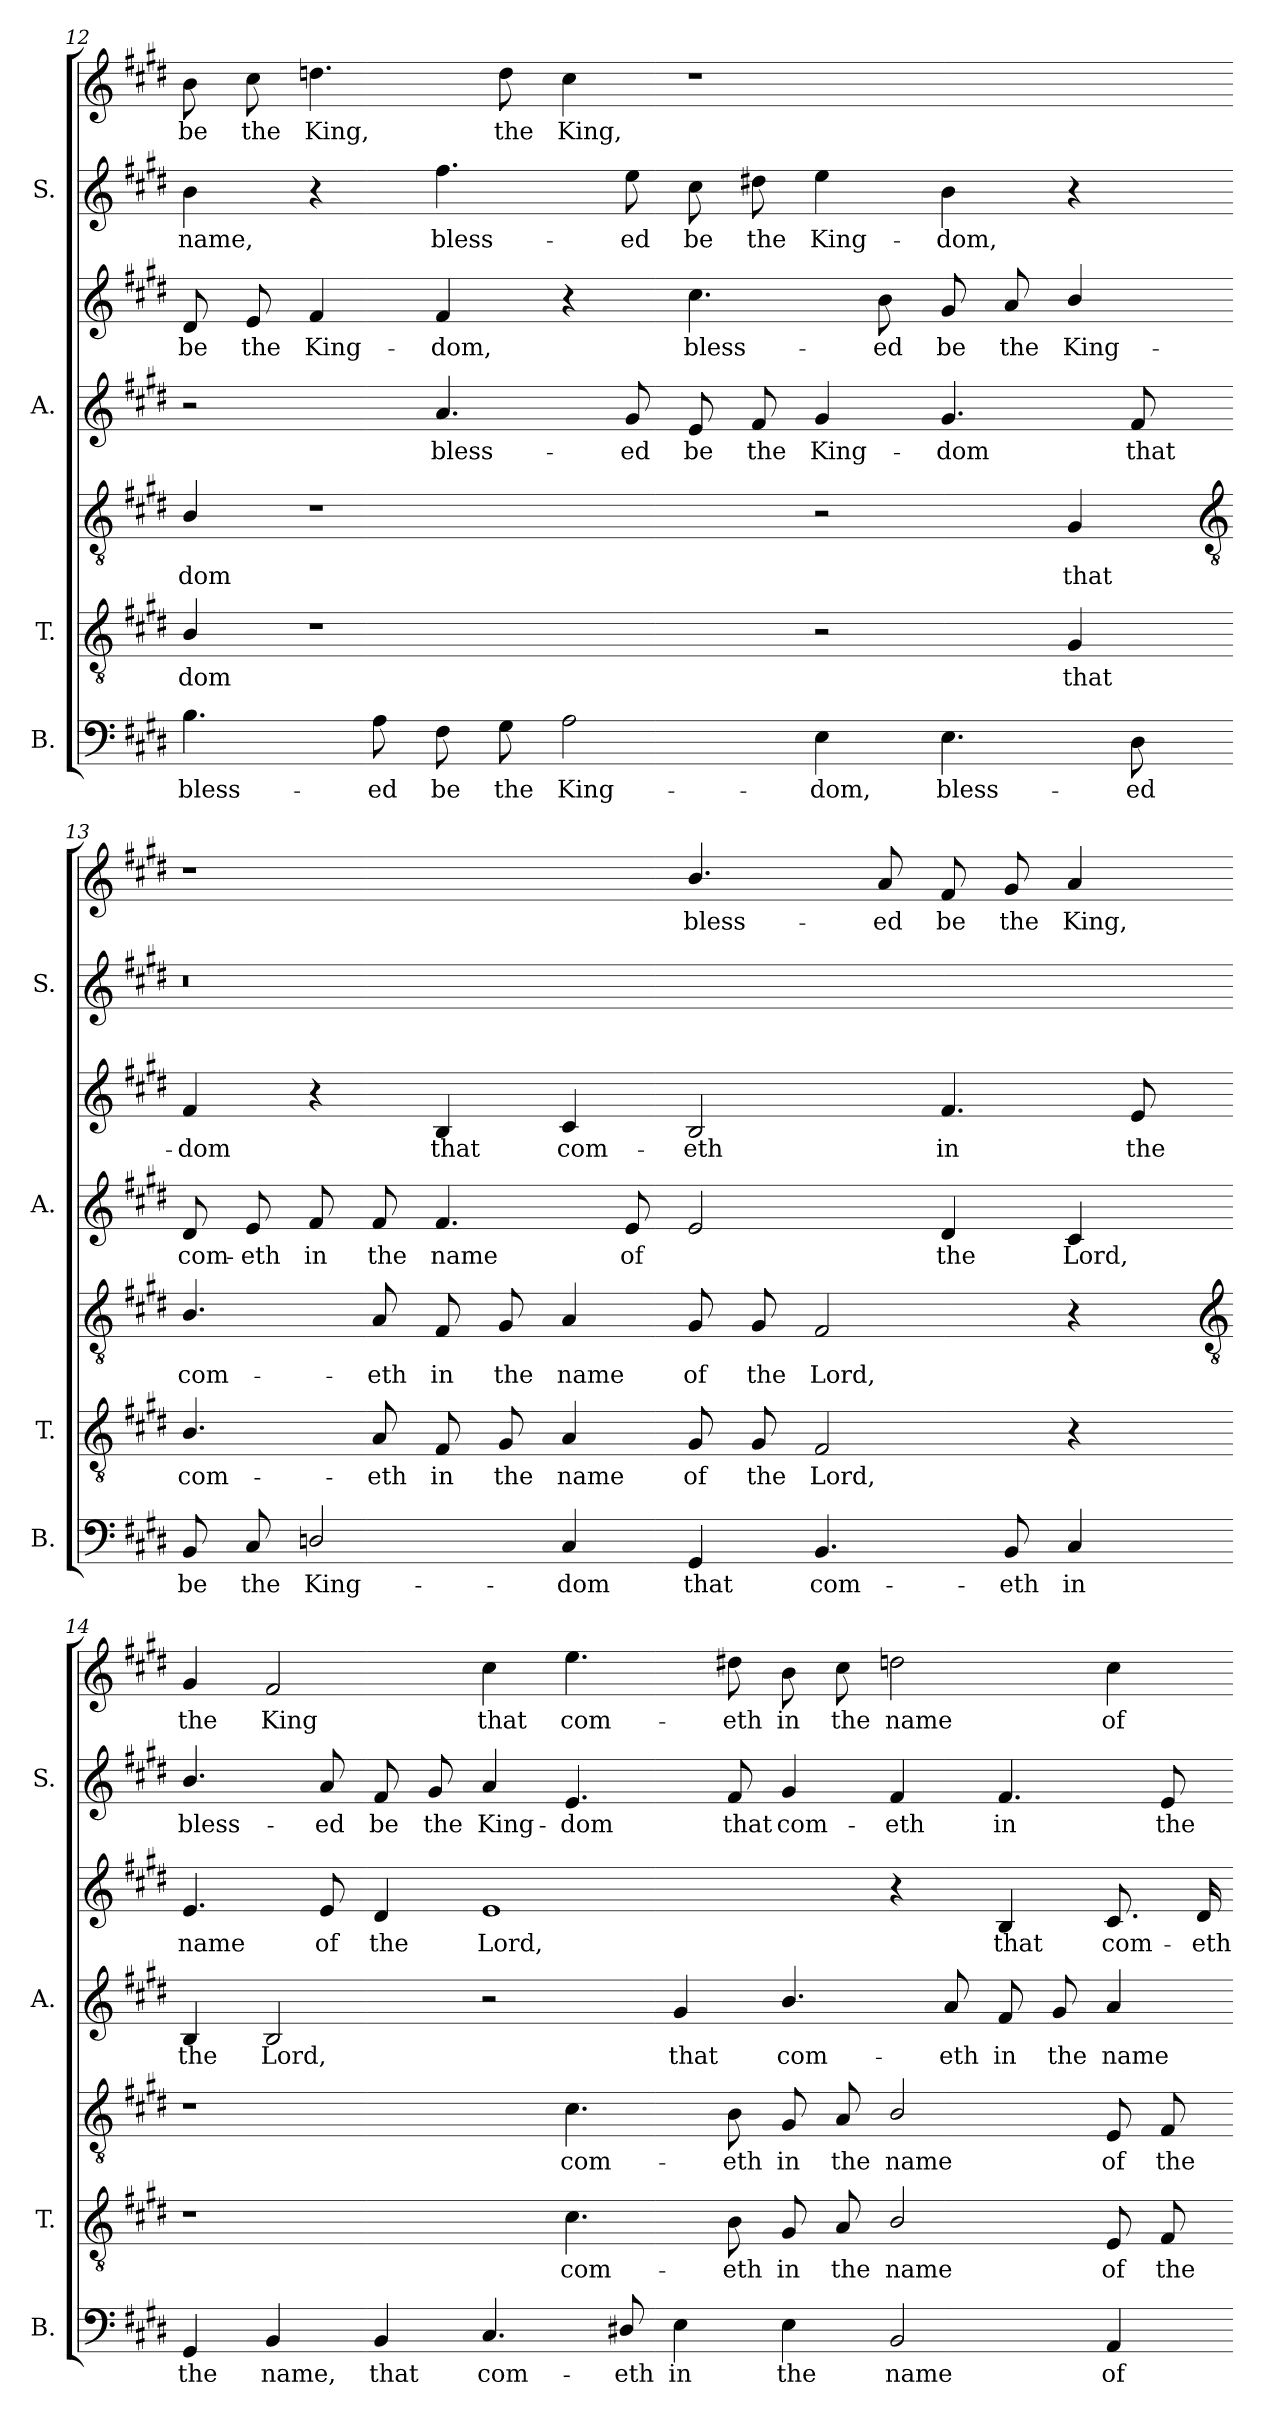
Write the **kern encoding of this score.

**kern	**text	**kern	**text	**kern	**text	**kern	**text	**kern	**text	**kern	**text	**kern	**text
*part4	*part4	*part3	*part3	*part3	*part3	*part2	*part2	*part2	*part2	*part1	*part1	*part1	*part1
*staff7	*staff7	*staff6	*staff6	*staff5	*staff5	*staff4	*staff4	*staff3	*staff3	*staff2	*staff2	*staff1	*staff1
*I"B.	*	*I"T.	*	*	*	*I"A.	*	*	*	*I"S.	*	*	*
*I'B.	*	*I'T.	*	*	*	*I'A.	*	*	*	*I'S.	*	*	*
!!LO:LB:g=z
*clefF4	*	*clefGv2	*	*clefGv2	*	*clefG2	*	*clefG2	*	*clefG2	*	*clefG2	*
*k[f#c#g#d#]	*	*k[f#c#g#d#]	*	*k[f#c#g#d#]	*	*k[f#c#g#d#]	*	*k[f#c#g#d#]	*	*k[f#c#g#d#]	*	*k[f#c#g#d#]	*
*E:	*	*E:	*	*E:	*	*E:	*	*E:	*	*E:	*	*E:	*
=12	=12	=12	=12	=12	=12	=12	=12	=12	=12	=12	=12	=12	=12
!	!LO:LY:b	!	!LO:LY:b	!	!LO:LY:b	!	!	!	!LO:LY:b	!	!LO:LY:b	!	!LO:LY:b
4.B	bless-	4B/	-dom	4B/	-dom	2r	.	8d#	be	4b	name,	8b	be
!	!	!	!	!	!	!	!	!	!LO:LY:b	!	!	!	!LO:LY:b
.	.	.	.	.	.	.	.	8e	the	.	.	8cc#	the
!	!	!	!	!	!	!	!	!	!LO:LY:b	!	!	!	!LO:LY:b
.	.	1r	.	1r	.	.	.	4f#	King-	4r	.	4.ddn	King,
!	!LO:LY:b	!	!	!	!	!	!	!	!	!	!	!	!
8A	-ed	.	.	.	.	.	.	.	.	.	.	.	.
!	!LO:LY:b	!	!	!	!	!	!LO:LY:b	!	!LO:LY:b	!	!LO:LY:b	!	!
8F#	be	.	.	.	.	4.a	-bless-	4f#	-dom,	4.ff#	bless-	.	.
!	!LO:LY:b	!	!	!	!	!	!	!	!	!	!	!	!LO:LY:b
8G#	the	.	.	.	.	.	.	.	.	.	.	8dd	the
!	!LO:LY:b	!	!	!	!	!	!	!	!	!	!	!	!LO:LY:b
2A	King-	.	.	.	.	.	.	4r	.	.	.	4cc#	King,
!	!	!	!	!	!	!	!LO:LY:b	!	!	!	!LO:LY:b	!	!
.	.	.	.	.	.	8g#	-ed	.	.	8ee	-ed	.	.
!	!	!	!	!	!	!	!LO:LY:b	!	!LO:LY:b	!	!LO:LY:b	!	!
.	.	.	.	.	.	8e	be	4.cc#	bless-	8cc#	be	1r	.
!	!	!	!	!	!	!	!LO:LY:b	!	!	!	!LO:LY:b	!	!
.	.	.	.	.	.	8f#	the	.	.	8dd#X	the	.	.
!	!LO:LY:b	!	!	!	!	!	!LO:LY:b	!	!	!	!LO:LY:b	!	!
4E	-dom,	2r	.	2r	.	4g#	King-	.	.	4ee	King-	.	.
!	!	!	!	!	!	!	!	!	!LO:LY:b	!	!	!	!
.	.	.	.	.	.	.	.	8b	-ed	.	.	.	.
!	!LO:LY:b	!	!	!	!	!	!LO:LY:b	!	!LO:LY:b	!	!LO:LY:b	!	!
4.E	bless-	.	.	.	.	4.g#	-dom	8g#	be	4b	-dom,	.	.
!	!	!	!	!	!	!	!	!	!LO:LY:b	!	!	!	!
.	.	.	.	.	.	.	.	8a	the	.	.	.	.
!	!	!	!LO:LY:b	!	!LO:LY:b	!	!	!	!LO:LY:b	!	!	!	!
.	.	4G#	that	4G#	that	.	.	4b/	King-	4r	.	.	.
!	!LO:LY:b	!	!	!	!	!	!LO:LY:b	!	!	!	!	!	!
8D#	-ed	.	.	.	.	8f#	that	.	.	.	.	.	.
!!LO:LB:g=z
=13-	=13-	=13-	=13-	=13-	=13-	=13-	=13-	=13-	=13-	=13-	=13-	=13-	=13-
*	*	*	*	*clefGv2	*	*	*	*	*	*	*	*	*
!	!LO:LY:b	!	!LO:LY:b	!	!LO:LY:b	!	!LO:LY:b	!	!LO:LY:b	!	!	!	!
8BB	be	4.B/	com-	4.B/	com-	8d#	com-	4f#	dom	0r	.	1r	.
!	!LO:LY:b	!	!	!	!	!	!LO:LY:b	!	!	!	!	!	!
8C#	the	.	.	.	.	8e	-eth	.	.	.	.	.	.
!	!LO:LY:b	!	!	!	!	!	!LO:LY:b	!	!	!	!	!	!
2Dn/	King-	.	.	.	.	8f#	in	4r	.	.	.	.	.
!	!	!	!LO:LY:b	!	!LO:LY:b	!	!LO:LY:b	!	!	!	!	!	!
.	.	8A	-eth	8A	-eth	8f#	the	.	.	.	.	.	.
!	!	!	!LO:LY:b	!	!LO:LY:b	!	!LO:LY:b	!	!LO:LY:b	!	!	!	!
.	.	8F#	in	8F#	in	4.f#	name	4B	that	.	.	.	.
!	!	!	!LO:LY:b	!	!LO:LY:b	!	!	!	!	!	!	!	!
.	.	8G#	the	8G#	the	.	.	.	.	.	.	.	.
!	!LO:LY:b	!	!LO:LY:b	!	!LO:LY:b	!	!	!	!LO:LY:b	!	!	!	!
4C#	-dom	4A	name	4A	name	.	.	4c#	com-	.	.	.	.
!	!	!	!	!	!	!	!LO:LY:b	!	!	!	!	!	!
.	.	.	.	.	.	8e	of	.	.	.	.	.	.
!	!LO:LY:b	!	!LO:LY:b	!	!LO:LY:b	!	!	!	!LO:LY:b	!	!	!	!LO:LY:b
4GG#	that	8G#	of	8G#	of	2e	.	2B	-eth	.	.	4.b/	bless-
!	!	!	!LO:LY:b	!	!LO:LY:b	!	!	!	!	!	!	!	!
.	.	8G#	the	8G#	the	.	.	.	.	.	.	.	.
!	!LO:LY:b	!	!LO:LY:b	!	!LO:LY:b	!	!	!	!	!	!	!	!
4.BB	com-	2F#	Lord,	2F#	Lord,	.	.	.	.	.	.	.	.
!	!	!	!	!	!	!	!	!	!	!	!	!	!LO:LY:b
.	.	.	.	.	.	.	.	.	.	.	.	8a	-ed
!	!	!	!	!	!	!	!LO:LY:b	!	!LO:LY:b	!	!	!	!LO:LY:b
.	.	.	.	.	.	4d#	the	4.f#	in	.	.	8f#	be
!	!LO:LY:b	!	!	!	!	!	!	!	!	!	!	!	!LO:LY:b
8BB	-eth	.	.	.	.	.	.	.	.	.	.	8g#	the
!	!LO:LY:b	!	!	!	!	!	!LO:LY:b	!	!	!	!	!	!LO:LY:b
4C#	in	4r	.	4r	.	4c#	Lord,	.	.	.	.	4a	King,
!	!	!	!	!	!	!	!	!	!LO:LY:b	!	!	!	!
.	.	.	.	.	.	.	.	8e	the	.	.	.	.
!!LO:LB:g=z
=14-	=14-	=14-	=14-	=14-	=14-	=14-	=14-	=14-	=14-	=14-	=14-	=14-	=14-
*	*	*	*	*clefGv2	*	*	*	*	*	*	*	*	*
!	!LO:LY:b	!	!	!	!	!	!LO:LY:b	!	!LO:LY:b	!	!LO:LY:b	!	!LO:LY:b
4GG#	the	1r	.	1r	.	4B	the	4.e	name	4.b/	bless-	4g#	the
!	!LO:LY:b	!	!	!	!	!	!LO:LY:b	!	!	!	!	!	!LO:LY:b
4BB	name,	.	.	.	.	2B	Lord,	.	.	.	.	2f#	King
!	!	!	!	!	!	!	!	!	!LO:LY:b	!	!LO:LY:b	!	!
.	.	.	.	.	.	.	.	8e	of	8a	-ed	.	.
!	!LO:LY:b	!	!	!	!	!	!	!	!LO:LY:b	!	!LO:LY:b	!	!
4BB	that	.	.	.	.	.	.	4d#	the	8f#	be	.	.
!	!	!	!	!	!	!	!	!	!	!	!LO:LY:b	!	!
.	.	.	.	.	.	.	.	.	.	8g#	the	.	.
!	!LO:LY:b	!	!	!	!	!	!	!	!LO:LY:b	!	!LO:LY:b	!	!LO:LY:b
4.C#	com-	.	.	.	.	2r	.	1e	Lord,	4a	King-	4cc#	that
!	!	!	!LO:LY:b	!	!LO:LY:b	!	!	!	!	!	!LO:LY:b	!	!LO:LY:b
.	.	4.c#	com-	4.c#	com-	.	.	.	.	4.e	-dom	4.ee	com-
!	!LO:LY:b	!	!	!	!	!	!	!	!	!	!	!	!
8D#/	-eth	.	.	.	.	.	.	.	.	.	.	.	.
!	!LO:LY:b	!	!	!	!	!	!LO:LY:b	!	!	!	!	!	!
4E	in	.	.	.	.	4g#	that	.	.	.	.	.	.
!	!	!	!LO:LY:b	!	!LO:LY:b	!	!	!	!	!	!LO:LY:b	!	!LO:LY:b
.	.	8B	-eth	8B	-eth	.	.	.	.	8f#	that	8dd#	-eth
!	!LO:LY:b	!	!LO:LY:b	!	!LO:LY:b	!	!LO:LY:b	!	!	!	!LO:LY:b	!	!LO:LY:b
4E	the	8G#	in	8G#	in	4.b/	com-	.	.	4g#	com-	8b	in
!	!	!	!LO:LY:b	!	!LO:LY:b	!	!	!	!	!	!	!	!LO:LY:b
.	.	8A	the	8A	the	.	.	.	.	.	.	8cc#	the
!	!LO:LY:b	!	!LO:LY:b	!	!LO:LY:b	!	!	!	!	!	!LO:LY:b	!	!LO:LY:b
2BB	name	2B/	name	2B/	name	.	.	4r	.	4f#	-eth	2ddn	name
!	!	!	!	!	!	!	!LO:LY:b	!	!	!	!	!	!
.	.	.	.	.	.	8a	-eth	.	.	.	.	.	.
!	!	!	!	!	!	!	!LO:LY:b	!	!LO:LY:b	!	!LO:LY:b	!	!
.	.	.	.	.	.	8f#	in	4B	that	4.f#	in	.	.
!	!	!	!	!	!	!	!LO:LY:b	!	!	!	!	!	!
.	.	.	.	.	.	8g#	the	.	.	.	.	.	.
!	!LO:LY:b	!	!LO:LY:b	!	!LO:LY:b	!	!LO:LY:b	!	!LO:LY:b	!	!	!	!LO:LY:b
4AA	of	8E	of	8E	of	4a	name	8.c#	com-	.	.	4cc#	of
!	!	!	!LO:LY:b	!	!LO:LY:b	!	!	!	!	!	!LO:LY:b	!	!
.	.	8F#	the	8F#	the	.	.	.	.	8e	the	.	.
!	!	!	!	!	!	!	!	!	!LO:LY:b	!	!	!	!
.	.	.	.	.	.	.	.	16d#	-eth	.	.	.	.
=-	=-	=-	=-	=-	=-	=-	=-	=-	=-	=-	=-	=-	=-
*-	*-	*-	*-	*-	*-	*-	*-	*-	*-	*-	*-	*-	*-
